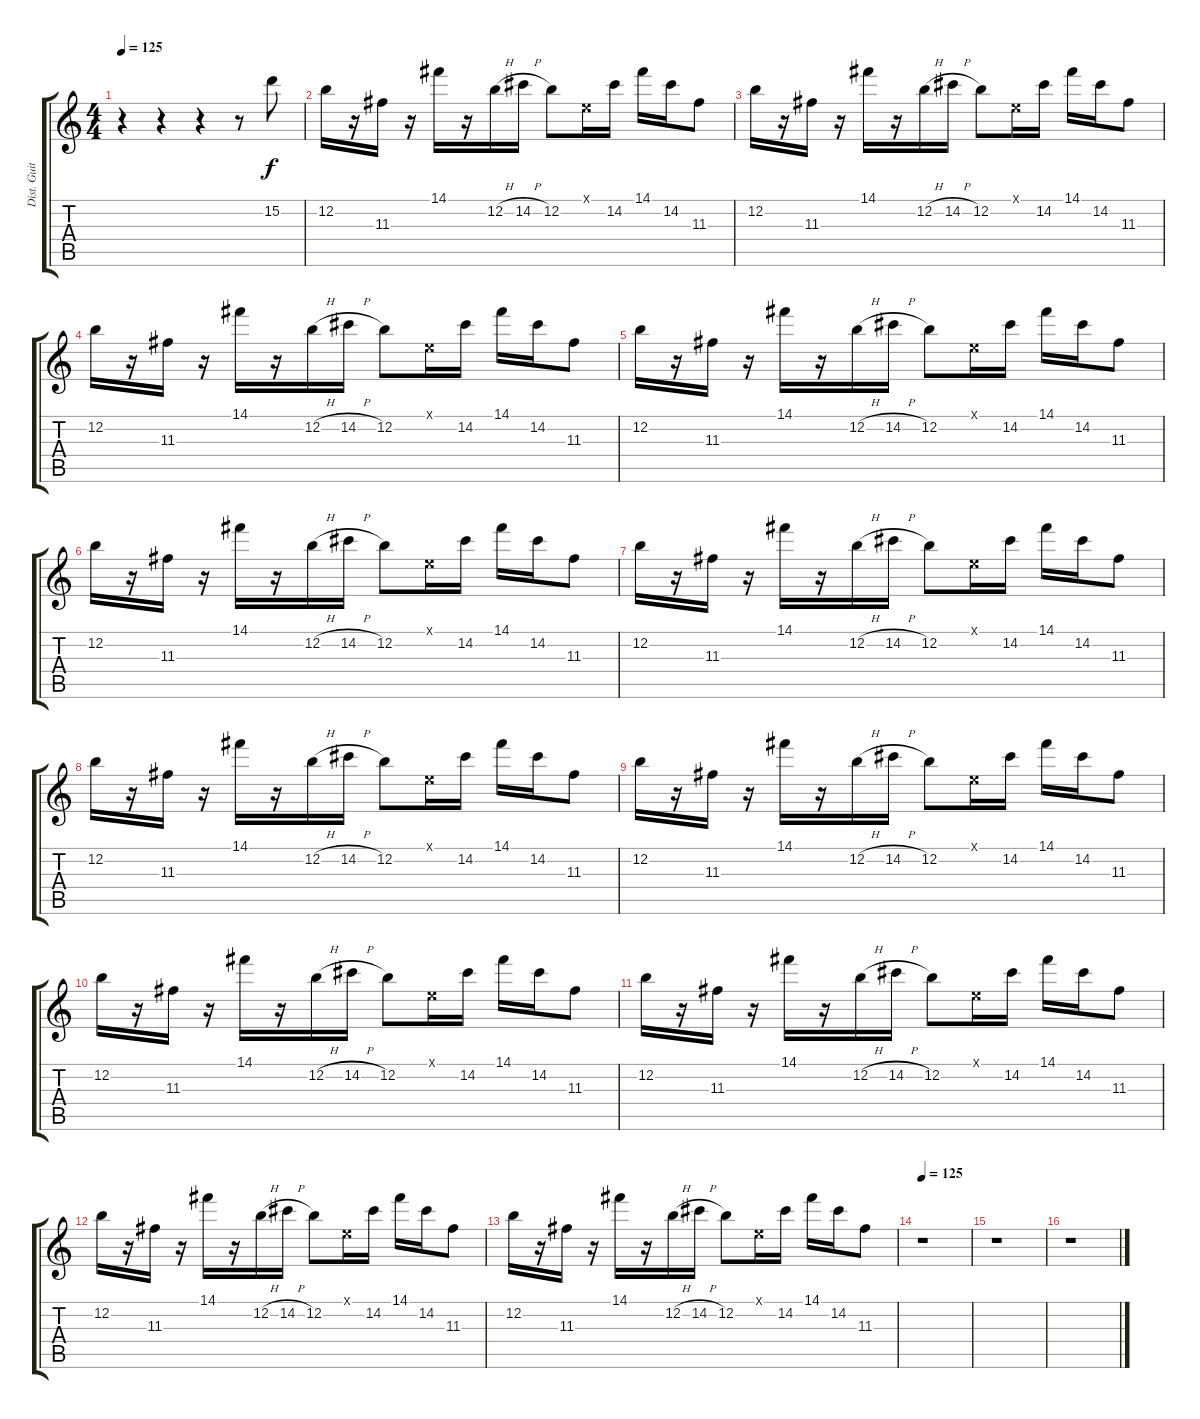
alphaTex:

\track ("Dist. Guitar 3" "Dist. Guit") {instrument overdrivenguitar}
\staff {score tabs}
\tuning (E4 B3 G3 D3 A2 E2) {hide}
\ts (4 4)
\tempo 125
\tempo 120
\tempo 125
\clef g2
\ks c
r.4{dy f instrument overdrivenguitar} r.4 r.4 r.8 15.2.8 |
12.2.16 r.16 11.3.16 r.16 14.1.16 r.16 12.2{h}.16 14.2{h}.16 12.2.8 0.1{x}.16 14.2.16 14.1.16 14.2.16 11.3.8 |
12.2.16 r.16 11.3.16 r.16 14.1.16 r.16 12.2{h}.16 14.2{h}.16 12.2.8 0.1{x}.16 14.2.16 14.1.16 14.2.16 11.3.8 |
12.2.16 r.16 11.3.16 r.16 14.1.16 r.16 12.2{h}.16 14.2{h}.16 12.2.8 0.1{x}.16 14.2.16 14.1.16 14.2.16 11.3.8 |
12.2.16 r.16 11.3.16 r.16 14.1.16 r.16 12.2{h}.16 14.2{h}.16 12.2.8 0.1{x}.16 14.2.16 14.1.16 14.2.16 11.3.8 |
12.2.16 r.16 11.3.16 r.16 14.1.16 r.16 12.2{h}.16 14.2{h}.16 12.2.8 0.1{x}.16 14.2.16 14.1.16 14.2.16 11.3.8 |
12.2.16 r.16 11.3.16 r.16 14.1.16 r.16 12.2{h}.16 14.2{h}.16 12.2.8 0.1{x}.16 14.2.16 14.1.16 14.2.16 11.3.8 |
12.2.16 r.16 11.3.16 r.16 14.1.16 r.16 12.2{h}.16 14.2{h}.16 12.2.8 0.1{x}.16 14.2.16 14.1.16 14.2.16 11.3.8 |
12.2.16 r.16 11.3.16 r.16 14.1.16 r.16 12.2{h}.16 14.2{h}.16 12.2.8 0.1{x}.16 14.2.16 14.1.16 14.2.16 11.3.8 |
12.2.16 r.16 11.3.16 r.16 14.1.16 r.16 12.2{h}.16 14.2{h}.16 12.2.8 0.1{x}.16 14.2.16 14.1.16 14.2.16 11.3.8 |
12.2.16 r.16 11.3.16 r.16 14.1.16 r.16 12.2{h}.16 14.2{h}.16 12.2.8 0.1{x}.16 14.2.16 14.1.16 14.2.16 11.3.8 |
12.2.16 r.16 11.3.16 r.16 14.1.16 r.16 12.2{h}.16 14.2{h}.16 12.2.8 0.1{x}.16 14.2.16 14.1.16 14.2.16 11.3.8 |
12.2.16 r.16 11.3.16 r.16 14.1.16 r.16 12.2{h}.16 14.2{h}.16 12.2.8 0.1{x}.16 14.2.16 14.1.16 14.2.16 11.3.8 |
\tempo 125
r.1 |
r.1 |
r.1
